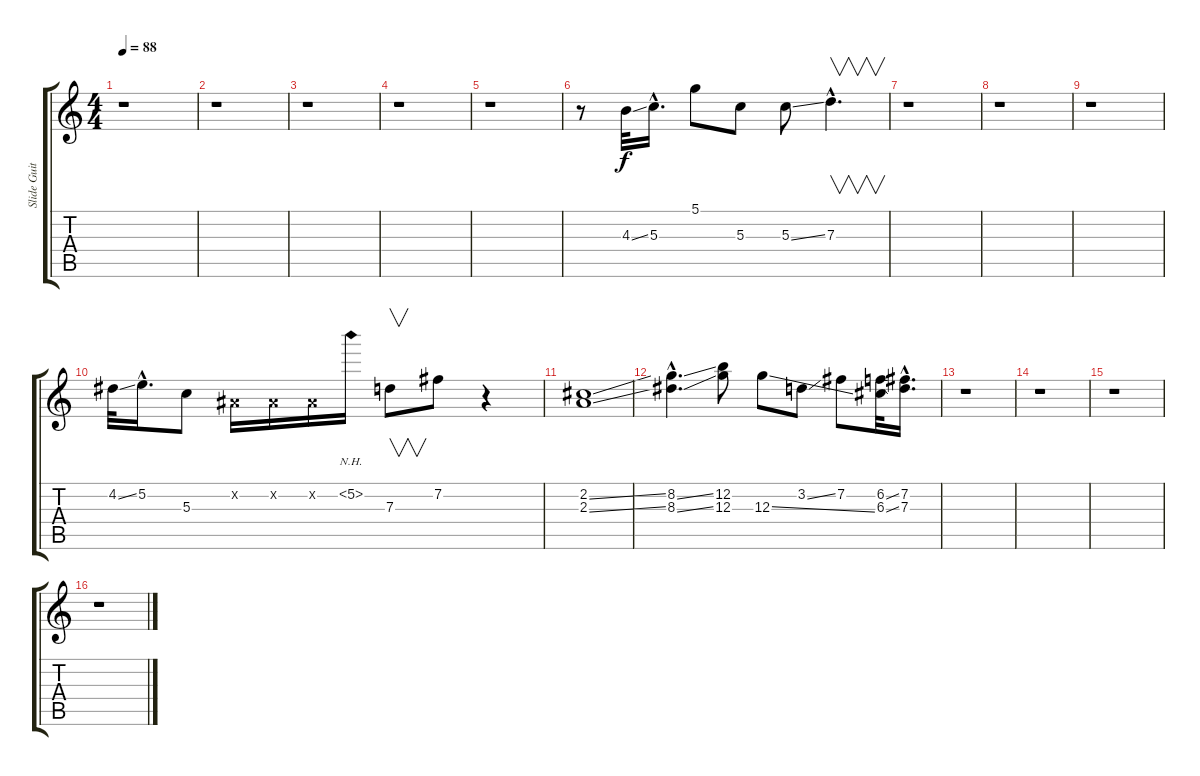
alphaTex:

\track ("Slide Guit." "Slide Guit") {instrument overdrivenguitar}
\staff {score tabs}
\tuning (D4 B3 G3 D3 G2 D2) {hide}
\ts (4 4)
\tempo 88
\clef g2
\ks c
r.1{dy f} |
r.1 |
r.1 |
r.1 |
r.1 |
r.8 4.3{ss}.32 5.3{hac}.16{d} 5.1.8 5.3.8 5.3{ss}.8 7.3{hac}.4{v d} |
r.1 |
r.1 |
r.1 |
4.2{ss}.32 5.2{hac}.16{d} 5.3.8 -1.2{x}.16 -1.2{x}.16 -1.2{x}.16 5.2{nh}.16 7.3.8{v} 7.2.8 r.4 |
(2.2{ss} 2.3{ss}).1 |
(8.2{ss hac} 8.3{ss hac}).4{d} (12.2 12.3).8 12.3{ss}.8 3.2{ss}.8 7.2.8 (6.2{ss} 6.3{ss}).32 (7.2{hac} 7.3{hac}).16{d} |
r.1 |
r.1 |
r.1 |
r.1
